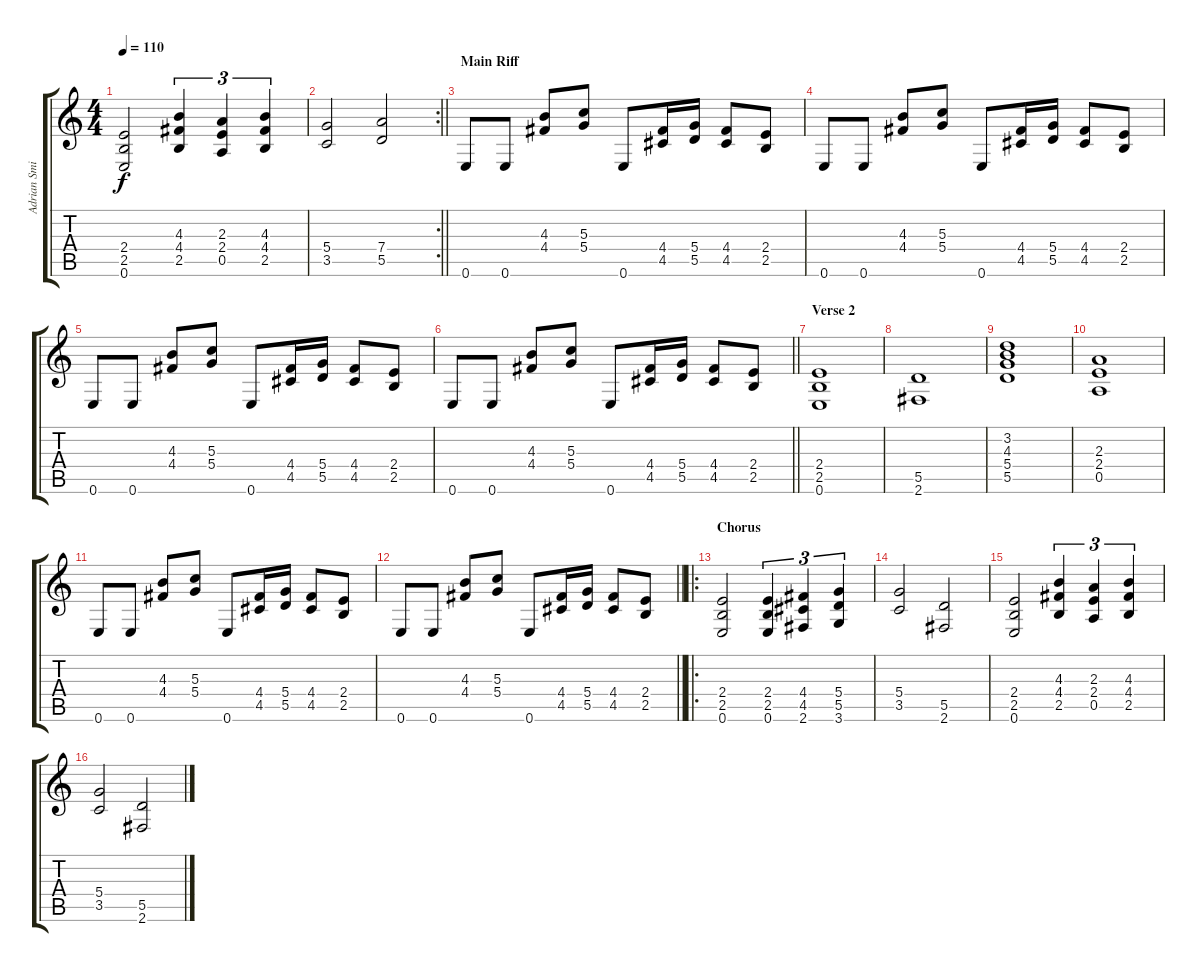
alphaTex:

\track ("Adrian Smith : (Distortion)" "Adrian Smi") {instrument distortionguitar}
\staff {score tabs}
\tuning (E4 B3 G3 D3 A2 E2) {hide}
\ts (4 4)
\tempo 110
\clef g2
\ks c
(2.4 2.5 0.6).2{dy f} (4.3 4.4 2.5).4{tu (3 2)} (2.3 2.4 0.5).4{tu (3 2)} (4.3 4.4 2.5).4{tu (3 2)} |
\rc 2
\barLineRight lightlight
(5.4 3.5).2 (7.4 5.5).2 |
\section ("" "Main Riff")
0.6.8 0.6.8 (4.3 4.4).8 (5.3 5.4).8 0.6.8 (4.4 4.5).16 (5.4 5.5).16 (4.4 4.5).8 (2.4 2.5).8 |
0.6.8 0.6.8 (4.3 4.4).8 (5.3 5.4).8 0.6.8 (4.4 4.5).16 (5.4 5.5).16 (4.4 4.5).8 (2.4 2.5).8 |
0.6.8 0.6.8 (4.3 4.4).8 (5.3 5.4).8 0.6.8 (4.4 4.5).16 (5.4 5.5).16 (4.4 4.5).8 (2.4 2.5).8 |
\barLineRight lightlight
0.6.8 0.6.8 (4.3 4.4).8 (5.3 5.4).8 0.6.8 (4.4 4.5).16 (5.4 5.5).16 (4.4 4.5).8 (2.4 2.5).8 |
\section ("" "Verse 2")
(2.4 2.5 0.6).1 |
(5.5 2.6).1 |
(3.2 4.3 5.4 5.5).1 |
(2.3 2.4 0.5).1 |
0.6.8 0.6.8 (4.3 4.4).8 (5.3 5.4).8 0.6.8 (4.4 4.5).16 (5.4 5.5).16 (4.4 4.5).8 (2.4 2.5).8 |
\barLineRight lightlight
0.6.8 0.6.8 (4.3 4.4).8 (5.3 5.4).8 0.6.8 (4.4 4.5).16 (5.4 5.5).16 (4.4 4.5).8 (2.4 2.5).8 |
\ro
\section ("" "Chorus")
(2.4 2.5 0.6).2 (2.4 2.5 0.6).4{tu (3 2)} (4.4 4.5 2.6).4{tu (3 2)} (5.4 5.5 3.6).4{tu (3 2)} |
(5.4 3.5).2 (5.5 2.6).2 |
(2.4 2.5 0.6).2 (4.3 4.4 2.5).4{tu (3 2)} (2.3 2.4 0.5).4{tu (3 2)} (4.3 4.4 2.5).4{tu (3 2)} |
(5.4 3.5).2 (5.5 2.6).2
